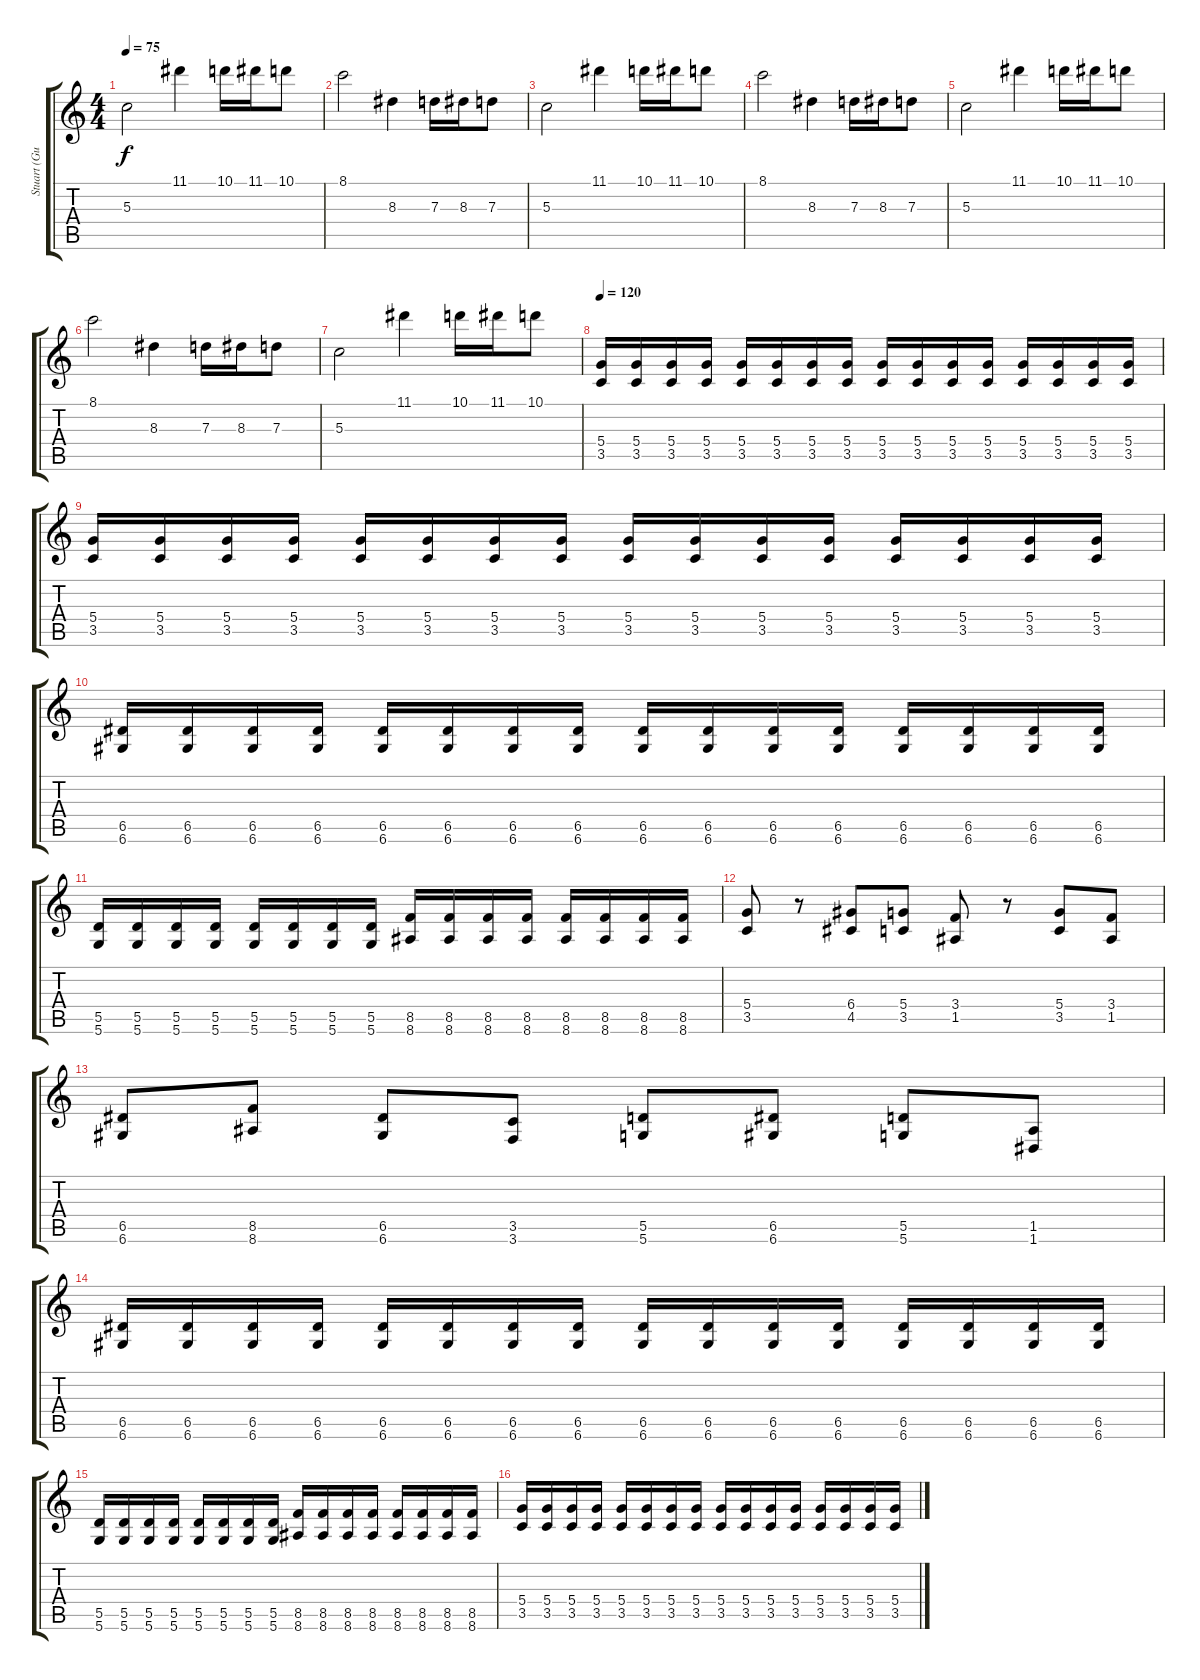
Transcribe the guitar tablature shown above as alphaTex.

\track ("Stuart (Guitar)" "Stuart (Gu") {instrument overdrivenguitar}
\staff {score tabs}
\tuning (E4 B3 G3 D3 A2 D2) {hide}
\ts (4 4)
\tempo 75
\clef g2
\ks c
5.3.2{dy f} 11.1.4 10.1.16 11.1.16 10.1.8 |
8.1.2 8.3.4 7.3.16 8.3.16 7.3.8 |
5.3.2 11.1.4 10.1.16 11.1.16 10.1.8 |
8.1.2 8.3.4 7.3.16 8.3.16 7.3.8 |
5.3.2 11.1.4 10.1.16 11.1.16 10.1.8 |
8.1.2 8.3.4 7.3.16 8.3.16 7.3.8 |
5.3.2 11.1.4 10.1.16 11.1.16 10.1.8 |
\tempo 120
(5.4 3.5).16 (5.4 3.5).16 (5.4 3.5).16 (5.4 3.5).16 (5.4 3.5).16 (5.4 3.5).16 (5.4 3.5).16 (5.4 3.5).16 (5.4 3.5).16 (5.4 3.5).16 (5.4 3.5).16 (5.4 3.5).16 (5.4 3.5).16 (5.4 3.5).16 (5.4 3.5).16 (5.4 3.5).16 |
(5.4 3.5).16 (5.4 3.5).16 (5.4 3.5).16 (5.4 3.5).16 (5.4 3.5).16 (5.4 3.5).16 (5.4 3.5).16 (5.4 3.5).16 (5.4 3.5).16 (5.4 3.5).16 (5.4 3.5).16 (5.4 3.5).16 (5.4 3.5).16 (5.4 3.5).16 (5.4 3.5).16 (5.4 3.5).16 |
(6.5 6.6).16 (6.5 6.6).16 (6.5 6.6).16 (6.5 6.6).16 (6.5 6.6).16 (6.5 6.6).16 (6.5 6.6).16 (6.5 6.6).16 (6.5 6.6).16 (6.5 6.6).16 (6.5 6.6).16 (6.5 6.6).16 (6.5 6.6).16 (6.5 6.6).16 (6.5 6.6).16 (6.5 6.6).16 |
(5.5 5.6).16 (5.5 5.6).16 (5.5 5.6).16 (5.5 5.6).16 (5.5 5.6).16 (5.5 5.6).16 (5.5 5.6).16 (5.5 5.6).16 (8.5 8.6).16 (8.5 8.6).16 (8.5 8.6).16 (8.5 8.6).16 (8.5 8.6).16 (8.5 8.6).16 (8.5 8.6).16 (8.5 8.6).16 |
(5.4 3.5).8 r.8 (6.4 4.5).8 (5.4 3.5).8 (3.4 1.5).8 r.8 (5.4 3.5).8 (3.4 1.5).8 |
(6.5 6.6).8 (8.5 8.6).8 (6.5 6.6).8 (3.5 3.6).8 (5.5 5.6).8 (6.5 6.6).8 (5.5 5.6).8 (1.5 1.6).8 |
(6.5 6.6).16 (6.5 6.6).16 (6.5 6.6).16 (6.5 6.6).16 (6.5 6.6).16 (6.5 6.6).16 (6.5 6.6).16 (6.5 6.6).16 (6.5 6.6).16 (6.5 6.6).16 (6.5 6.6).16 (6.5 6.6).16 (6.5 6.6).16 (6.5 6.6).16 (6.5 6.6).16 (6.5 6.6).16 |
(5.5 5.6).16 (5.5 5.6).16 (5.5 5.6).16 (5.5 5.6).16 (5.5 5.6).16 (5.5 5.6).16 (5.5 5.6).16 (5.5 5.6).16 (8.5 8.6).16 (8.5 8.6).16 (8.5 8.6).16 (8.5 8.6).16 (8.5 8.6).16 (8.5 8.6).16 (8.5 8.6).16 (8.5 8.6).16 |
(5.4 3.5).16 (5.4 3.5).16 (5.4 3.5).16 (5.4 3.5).16 (5.4 3.5).16 (5.4 3.5).16 (5.4 3.5).16 (5.4 3.5).16 (5.4 3.5).16 (5.4 3.5).16 (5.4 3.5).16 (5.4 3.5).16 (5.4 3.5).16 (5.4 3.5).16 (5.4 3.5).16 (5.4 3.5).16
